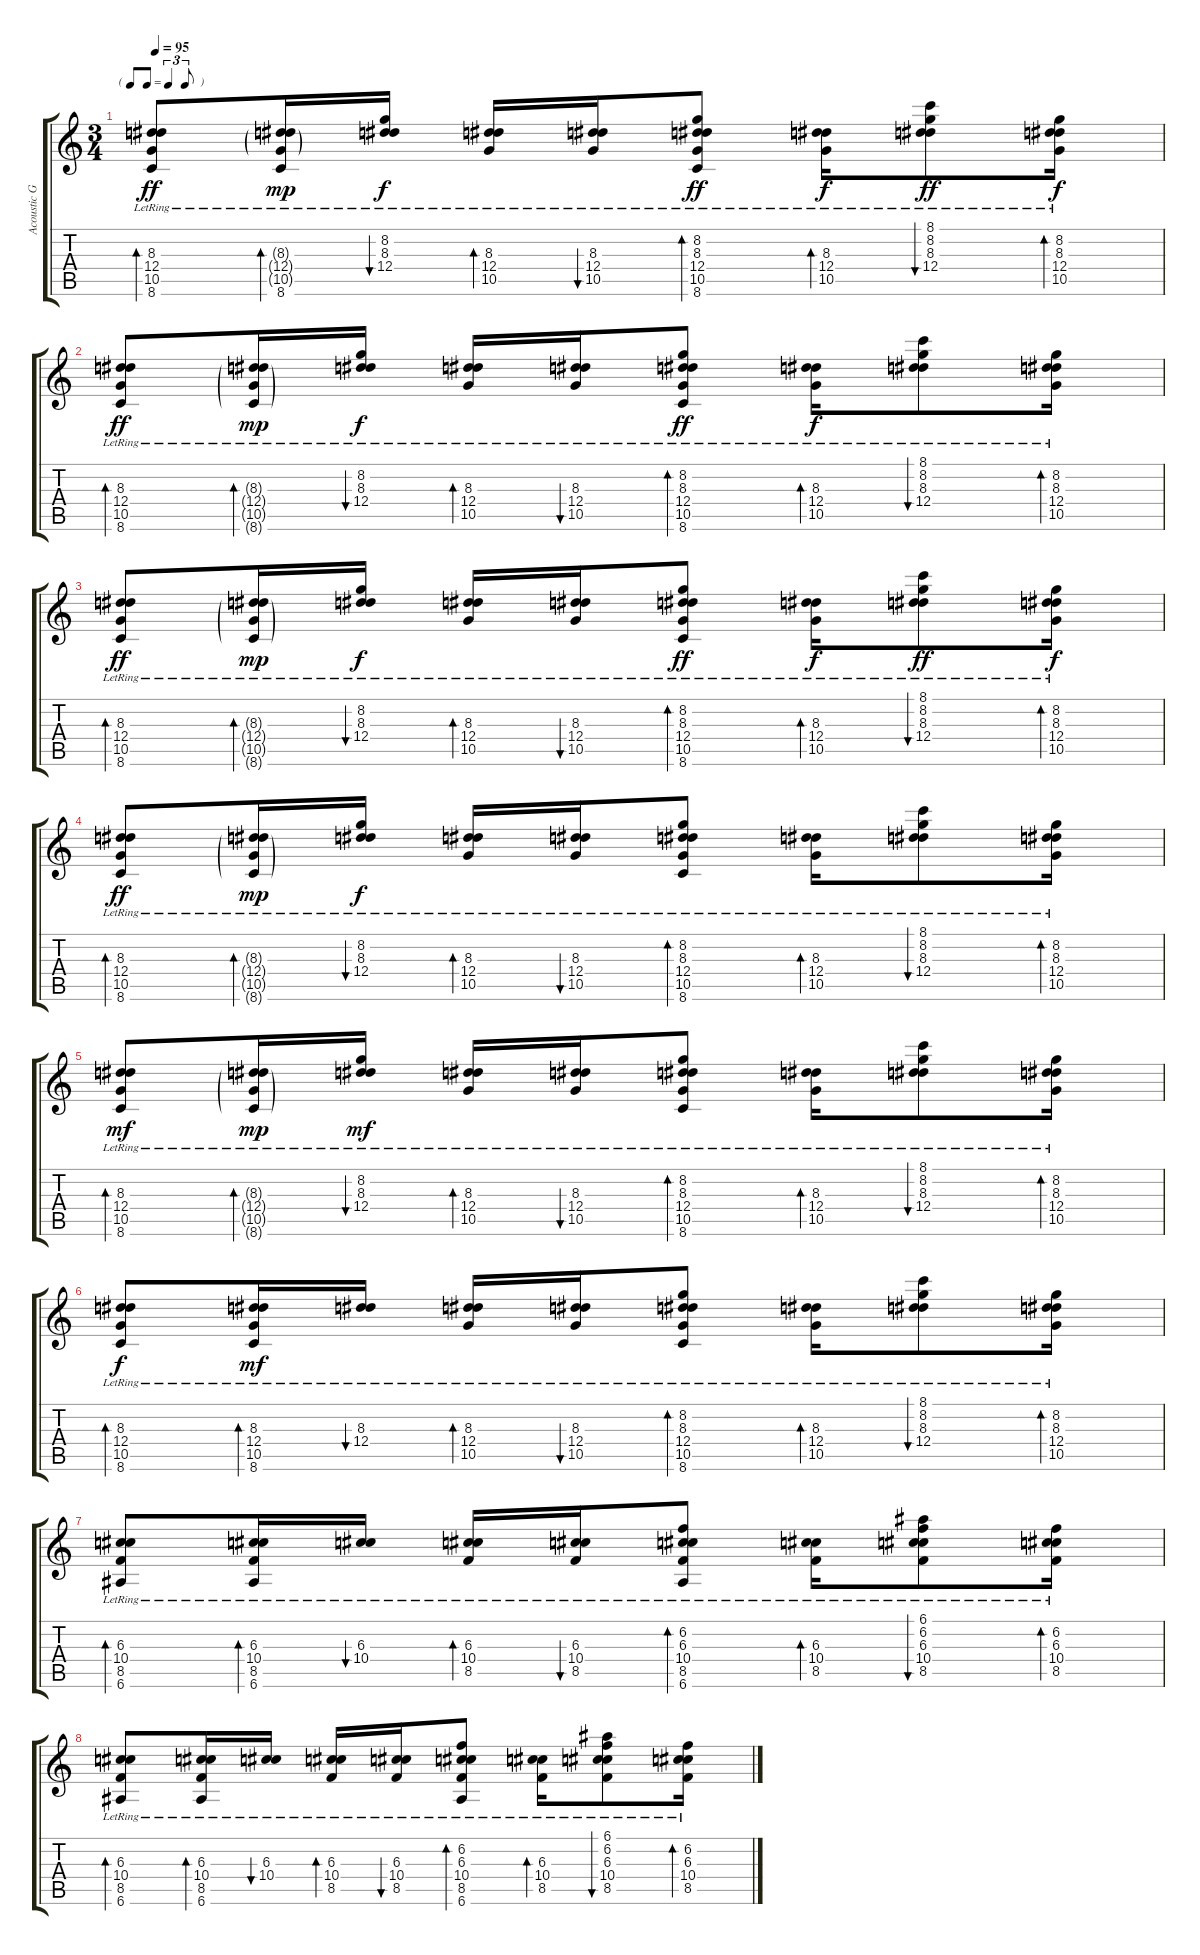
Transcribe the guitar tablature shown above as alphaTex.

\track ("Acoustic Guitar" "Acoustic G") {instrument acousticguitarsteel}
\staff {score tabs}
\tuning (E4 B3 G3 D3 A2 E2) {hide}
\ts (3 4)
\tf triplet8th
\tempo 95
\clef g2
\ks c
(8.3{lr} 12.4{lr} 10.5{lr} 8.6{lr}).8{bd 60 dy ff volume 16 instrument acousticguitarnylon} (8.3{g lr} 12.4{g lr} 10.5{g lr} 8.6).16{bd 60 dy mp} (8.2 8.3{lr} 12.4{lr}).16{bu 60 dy f} (8.3{lr} 12.4{lr} 10.5{lr}).16{bd 60} (8.3{lr} 12.4{lr} 10.5{lr}).16{bu 60} (8.2 8.3{lr} 12.4 10.5{lr} 8.6{lr}).8{bd 60 dy ff} (8.3{lr} 12.4{lr} 10.5{lr}).16{bd 60 dy f} (8.1{lr} 8.2{lr} 8.3{lr} 12.4{lr}).8{bu 60 dy ff} (8.2{lr} 8.3{lr} 12.4{lr} 10.5{lr}).16{bd 60 dy f} |
(8.3{lr} 12.4{lr} 10.5{lr} 8.6{lr}).8{bd 60 dy ff} (8.3{g lr} 12.4{g lr} 10.5{g lr} 8.6{g}).16{bd 60 dy mp} (8.2 8.3{lr} 12.4{lr}).16{bu 60 dy f} (8.3{lr} 12.4{lr} 10.5{lr}).16{bd 60} (8.3{lr} 12.4{lr} 10.5{lr}).16{bu 60} (8.2 8.3{lr} 12.4 10.5{lr} 8.6{lr}).8{bd 60 dy ff} (8.3{lr} 12.4{lr} 10.5{lr}).16{bd 60 dy f} (8.1{lr} 8.2{lr} 8.3{lr} 12.4{lr}).8{bu 60} (8.2{lr} 8.3{lr} 12.4{lr} 10.5{lr}).16{bd 60} |
(8.3{lr} 12.4{lr} 10.5{lr} 8.6{lr}).8{bd 60 dy ff} (8.3{g lr} 12.4{g lr} 10.5{g lr} 8.6{g}).16{bd 60 dy mp} (8.2 8.3{lr} 12.4{lr}).16{bu 60 dy f} (8.3{lr} 12.4{lr} 10.5{lr}).16{bd 60} (8.3{lr} 12.4{lr} 10.5{lr}).16{bu 60} (8.2 8.3{lr} 12.4 10.5{lr} 8.6{lr}).8{bd 60 dy ff} (8.3{lr} 12.4{lr} 10.5{lr}).16{bd 60 dy f} (8.1{lr} 8.2{lr} 8.3{lr} 12.4{lr}).8{bu 60 dy ff} (8.2{lr} 8.3{lr} 12.4{lr} 10.5{lr}).16{bd 60 dy f} |
(8.3{lr} 12.4{lr} 10.5{lr} 8.6{lr}).8{bd 60 dy ff} (8.3{g lr} 12.4{g lr} 10.5{g lr} 8.6{g}).16{bd 60 dy mp} (8.2 8.3{lr} 12.4{lr}).16{bu 60 dy f} (8.3{lr} 12.4{lr} 10.5{lr}).16{bd 60} (8.3{lr} 12.4{lr} 10.5{lr}).16{bu 60} (8.2 8.3{lr} 12.4 10.5{lr} 8.6{lr}).8{bd 60} (8.3{lr} 12.4{lr} 10.5{lr}).16{bd 60} (8.1{lr} 8.2{lr} 8.3{lr} 12.4{lr}).8{bu 60} (8.2{lr} 8.3{lr} 12.4{lr} 10.5{lr}).16{bd 60} |
(8.3{lr} 12.4{lr} 10.5{lr} 8.6{lr}).8{bd 60 dy mf volume 15 instrument electricguitarjazz} (8.3{g lr} 12.4{g lr} 10.5{g lr} 8.6{g}).16{bd 60 dy mp} (8.2 8.3{lr} 12.4{lr}).16{bu 60 dy mf} (8.3{lr} 12.4{lr} 10.5{lr}).16{bd 60} (8.3{lr} 12.4{lr} 10.5{lr}).16{bu 60} (8.2 8.3{lr} 12.4 10.5{lr} 8.6{lr}).8{bd 60} (8.3{lr} 12.4{lr} 10.5{lr}).16{bd 60} (8.1{lr} 8.2{lr} 8.3{lr} 12.4{lr}).8{bu 60} (8.2{lr} 8.3{lr} 12.4{lr} 10.5{lr}).16{bd 60} |
(8.3{lr} 12.4{lr} 10.5{lr} 8.6{lr}).8{bd 60 dy f} (8.3{lr} 12.4{lr} 10.5{lr} 8.6).16{bd 60 dy mf} (8.3{lr} 12.4{lr}).16{bu 60} (8.3{lr} 12.4{lr} 10.5{lr}).16{bd 60} (8.3{lr} 12.4{lr} 10.5{lr}).16{bu 60} (8.2 8.3{lr} 12.4 10.5{lr} 8.6{lr}).8{bd 60} (8.3{lr} 12.4{lr} 10.5{lr}).16{bd 60} (8.1{lr} 8.2{lr} 8.3{lr} 12.4{lr}).8{bu 60} (8.2{lr} 8.3{lr} 12.4{lr} 10.5{lr}).16{bd 60} |
(6.3{lr} 10.4{lr} 8.5{lr} 6.6{lr}).8{bd 60} (6.3{lr} 10.4{lr} 8.5{lr} 6.6).16{bd 60} (6.3{lr} 10.4{lr}).16{bu 60} (6.3{lr} 10.4{lr} 8.5{lr}).16{bd 60} (6.3{lr} 10.4{lr} 8.5{lr}).16{bu 60} (6.2 6.3{lr} 10.4 8.5{lr} 6.6{lr}).8{bd 60} (6.3{lr} 10.4{lr} 8.5{lr}).16{bd 60} (6.1{lr} 6.2{lr} 6.3{lr} 10.4{lr} 8.5).8{bu 60} (6.2{lr} 6.3{lr} 10.4{lr} 8.5{lr}).16{bd 60} |
(6.3{lr} 10.4{lr} 8.5{lr} 6.6{lr}).8{bd 60} (6.3{lr} 10.4{lr} 8.5{lr} 6.6).16{bd 60} (6.3{lr} 10.4{lr}).16{bu 60} (6.3{lr} 10.4{lr} 8.5{lr}).16{bd 60} (6.3{lr} 10.4{lr} 8.5{lr}).16{bu 60} (6.2 6.3{lr} 10.4 8.5{lr} 6.6{lr}).8{bd 60} (6.3{lr} 10.4{lr} 8.5{lr}).16{bd 60} (6.1{lr} 6.2{lr} 6.3{lr} 10.4{lr} 8.5).8{bu 60} (6.2{lr} 6.3{lr} 10.4{lr} 8.5{lr}).16{bd 60}
